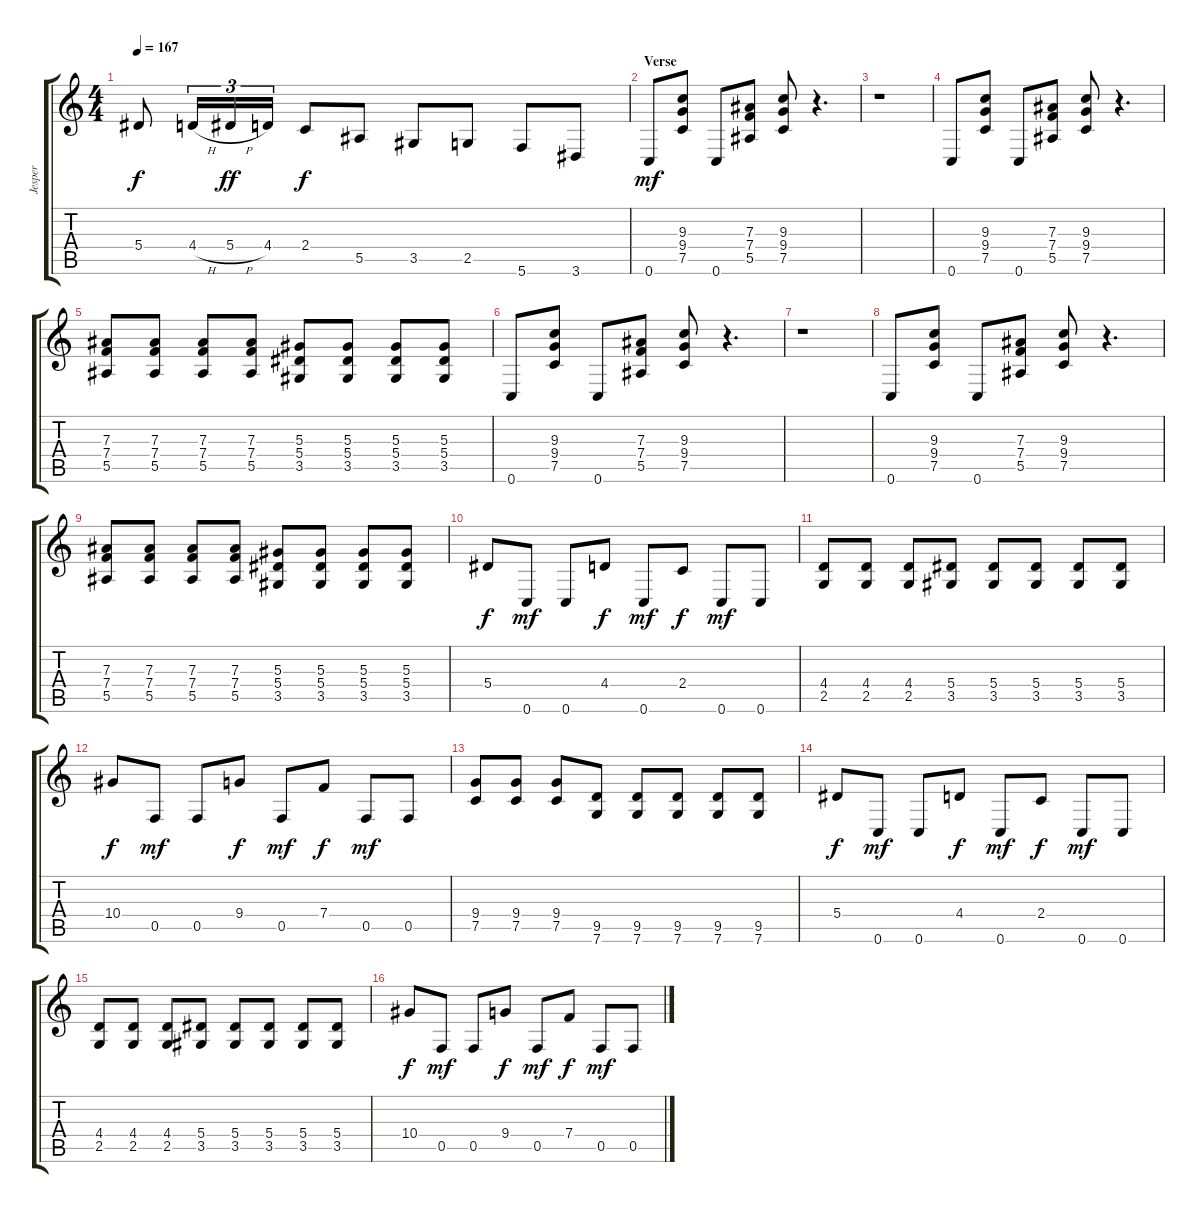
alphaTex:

\track ("Jesper" "Jesper") {instrument distortionguitar}
\staff {score tabs}
\tuning (C4 G3 Eb3 Bb2 F2 C2) {hide}
\ts (4 4)
\tempo 167
\clef g2
\ks c
5.4.8{dy f} 4.4{h}.16{tu (3 2)} 5.4{h}.16{tu (3 2) dy ff} 4.4.16{tu (3 2)} 2.4.8{dy f} 5.5.8 3.5.8 2.5.8 5.6.8 3.6.8 |
\section ("" "Verse")
0.6.8{dy mf} (9.3 9.4 7.5).8 0.6.8 (7.3 7.4 5.5).8 (9.3 9.4 7.5).8 r.4{d} |
r.1 |
0.6.8 (9.3 9.4 7.5).8 0.6.8 (7.3 7.4 5.5).8 (9.3 9.4 7.5).8 r.4{d} |
(7.3 7.4 5.5).8 (7.3 7.4 5.5).8 (7.3 7.4 5.5).8 (7.3 7.4 5.5).8 (5.3 5.4 3.5).8 (5.3 5.4 3.5).8 (5.3 5.4 3.5).8 (5.3 5.4 3.5).8 |
0.6.8 (9.3 9.4 7.5).8 0.6.8 (7.3 7.4 5.5).8 (9.3 9.4 7.5).8 r.4{d} |
r.1 |
0.6.8 (9.3 9.4 7.5).8 0.6.8 (7.3 7.4 5.5).8 (9.3 9.4 7.5).8 r.4{d} |
(7.3 7.4 5.5).8 (7.3 7.4 5.5).8 (7.3 7.4 5.5).8 (7.3 7.4 5.5).8 (5.3 5.4 3.5).8 (5.3 5.4 3.5).8 (5.3 5.4 3.5).8 (5.3 5.4 3.5).8 |
5.4.8{dy f} 0.6.8{dy mf} 0.6.8 4.4.8{dy f} 0.6.8{dy mf} 2.4.8{dy f} 0.6.8{dy mf} 0.6.8 |
(4.4 2.5).8 (4.4 2.5).8 (4.4 2.5).8 (5.4 3.5).8 (5.4 3.5).8 (5.4 3.5).8 (5.4 3.5).8 (5.4 3.5).8 |
10.4.8{dy f} 0.5.8{dy mf} 0.5.8 9.4.8{dy f} 0.5.8{dy mf} 7.4.8{dy f} 0.5.8{dy mf} 0.5.8 |
(9.4 7.5).8 (9.4 7.5).8 (9.4 7.5).8 (9.5 7.6).8 (9.5 7.6).8 (9.5 7.6).8 (9.5 7.6).8 (9.5 7.6).8 |
5.4.8{dy f} 0.6.8{dy mf} 0.6.8 4.4.8{dy f} 0.6.8{dy mf} 2.4.8{dy f} 0.6.8{dy mf} 0.6.8 |
(4.4 2.5).8 (4.4 2.5).8 (4.4 2.5).8 (5.4 3.5).8 (5.4 3.5).8 (5.4 3.5).8 (5.4 3.5).8 (5.4 3.5).8 |
10.4.8{dy f} 0.5.8{dy mf} 0.5.8 9.4.8{dy f} 0.5.8{dy mf} 7.4.8{dy f} 0.5.8{dy mf} 0.5.8
